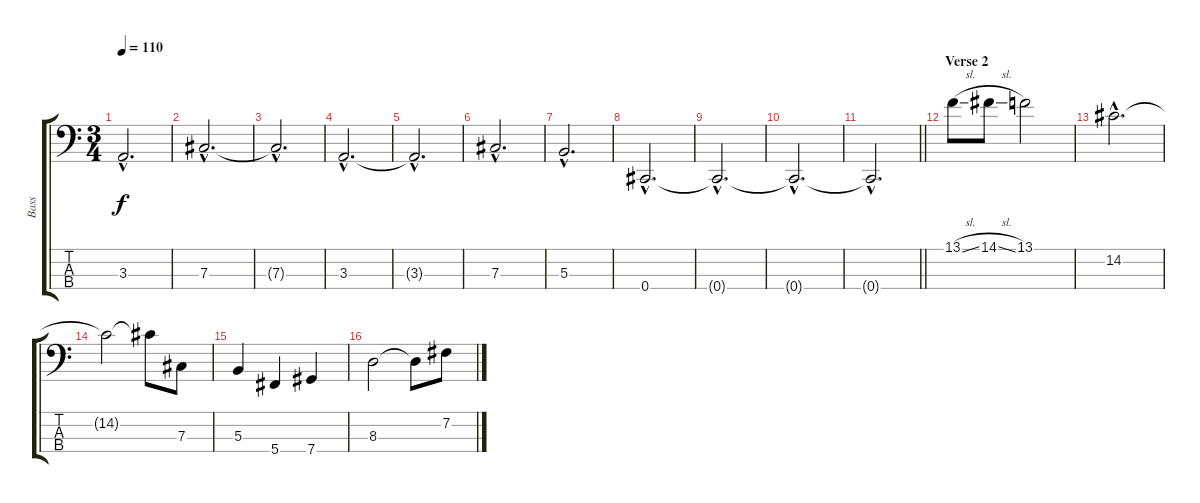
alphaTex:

\track ("Bass" "Bass") {instrument electricbassfinger}
\staff {score tabs}
\tuning (E2 B1 Gb1 Db1) {hide}
\ts (3 4)
\tempo 110
\clef f4
\ks c
3.3{hac t}.2{d dy f} |
7.3{hac}.2{d} |
7.3{hac t}.2{d} |
3.3{hac}.2{d} |
3.3{hac t}.2{d} |
7.3{hac}.2{d} |
5.3{hac}.2{d} |
0.4{hac}.2{d} |
0.4{hac t}.2{d} |
0.4{hac t}.2{d} |
\barLineRight lightlight
0.4{hac t}.2{d} |
\section ("" "Verse 2")
13.1{sl}.8 14.1{sl}.8 13.1.2 |
14.2{hac}.2{d} |
14.2{t}.2 14.2{t}.8 7.3.8 |
5.3.4 5.4.4 7.4.4 |
8.3.2 8.3{t}.8 7.2.8
